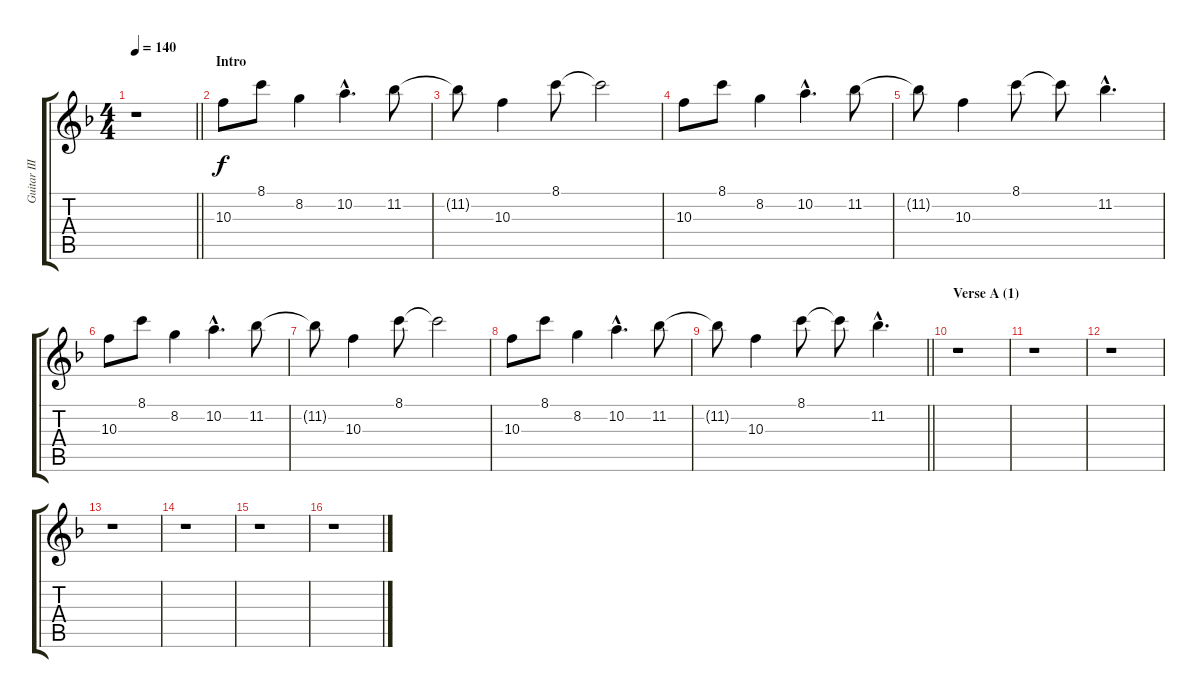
\track ("Guitar III (Jun)" "Guitar III") {instrument electricguitarjazz}
\staff {score tabs}
\tuning (E4 B3 G3 D3 A2 E2) {hide}
\ts (4 4)
\tempo 140
\clef g2
\barLineRight lightlight
\ks f
r.1{dy f instrument electricguitarjazz} |
\section ("" "Intro")
10.3.8 8.1.8 8.2.4 10.2{hac}.4{d} 11.2.8 |
11.2{t}.8 10.3.4 8.1.8 8.1{t}.2 |
10.3.8 8.1.8 8.2.4 10.2{hac}.4{d} 11.2.8 |
11.2{t}.8 10.3.4 8.1.8 8.1{t}.8 11.2{hac}.4{d} |
10.3.8 8.1.8 8.2.4 10.2{hac}.4{d} 11.2.8 |
11.2{t}.8 10.3.4 8.1.8 8.1{t}.2 |
10.3.8 8.1.8 8.2.4 10.2{hac}.4{d} 11.2.8 |
\barLineRight lightlight
11.2{t}.8 10.3.4 8.1.8 8.1{t}.8 11.2{hac}.4{d} |
\section ("" "Verse A (1)")
r.1 |
r.1 |
r.1 |
r.1 |
r.1 |
r.1 |
r.1
